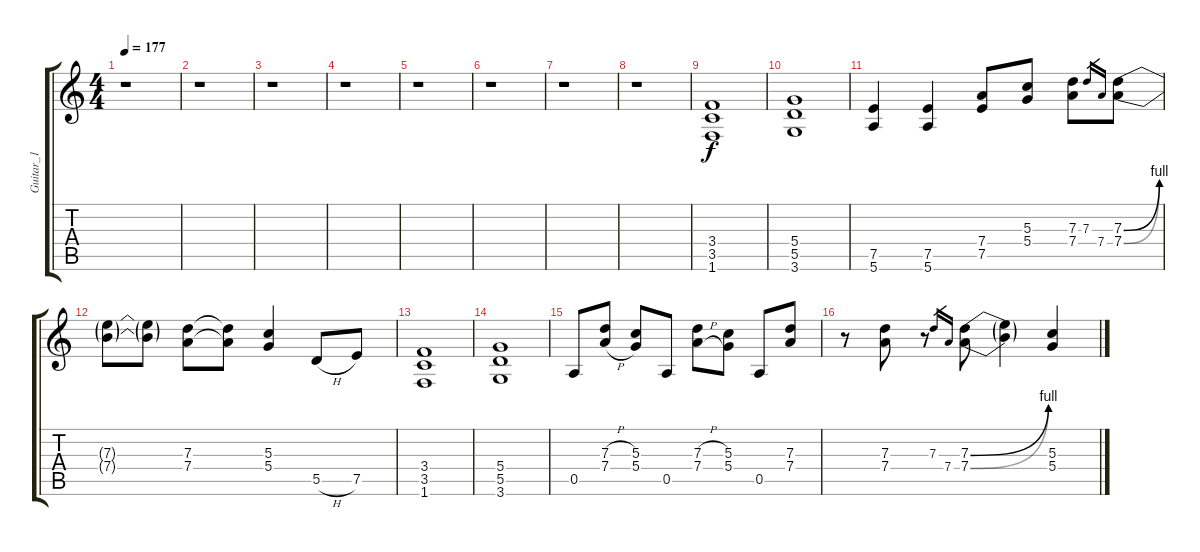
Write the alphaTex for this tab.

\track ("Guitar_1" "Guitar_1") {instrument distortionguitar}
\staff {score tabs}
\tuning (E4 B3 G3 D3 A2 E2) {hide}
\ts (4 4)
\tempo 177
\clef g2
\ks c
r.1{dy f instrument distortionguitar} |
r.1 |
r.1 |
r.1 |
r.1 |
r.1 |
r.1 |
r.1 |
(3.4 3.5 1.6).1 |
(5.4 5.5 3.6).1 |
(7.5 5.6).4 (7.5 5.6).4 (7.4 7.5).8 (5.3 5.4).8 (7.3 7.4).8 7.3.16{gr} 7.4.16{gr} (7.3{be (bend 0 0 60 4)} 7.4{be (bend 0 0 60 4)}).8 |
(7.3{t} 7.4{t}).8 (7.3{t} 7.4{t}).8 (7.3 7.4).8 (7.3{t} 7.4{t}).8 (5.3 5.4).4 5.5{h}.8 7.5.8 |
(3.4 3.5 1.6).1 |
(5.4 5.5 3.6).1 |
0.5.8 (7.3{h} 7.4{h}).8 (5.3 5.4).8 0.5.8 (7.3{h} 7.4{h}).8 (5.3 5.4).8 0.5.8 (7.3 7.4).8 |
r.8 (7.3 7.4).8 r.8 7.3.16{gr} 7.4.16{gr} (7.3{be (bend 0 0 60 4)} 7.4{be (bend 0 0 60 4)}).8 (7.3{t} 7.4{t}).4 (5.3 5.4).4
